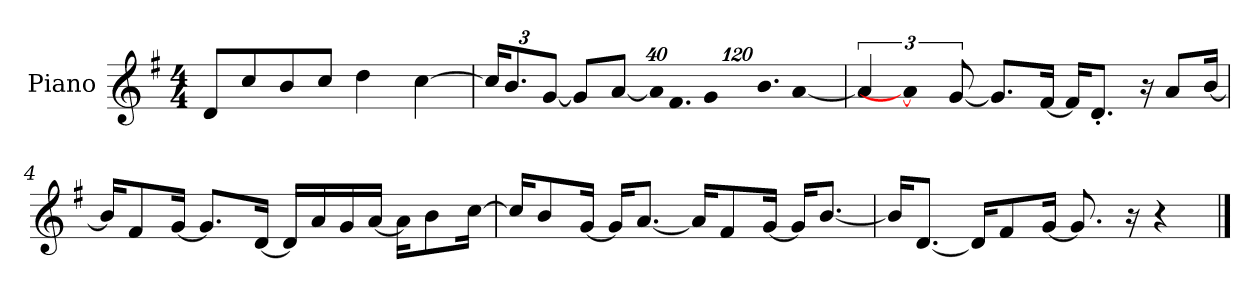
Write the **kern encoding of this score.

**kern
*part1
*staff1
*I"Piano
*I'P-no
*clefG2
*k[f#]
*M4/4
*MM90
=1
8d/L
8cc/
8b/
8cc/J
4dd\
[4cc\
=2
*Xbrackettup
24cc/KL]
12.b/
[12g/J
8g/L]
[8a/J
!LO:N:vis=32
640%23a/KLL]
!LO:N:vis=16.
960%103f#/J
!LO:N:vis=8
960%137g/
!LO:N:vis=16.
960%103b/L
[384%41a/J
=3
*brackettup
6a/]
1920a/_
[12g/
8.g/L]
[16f#/Jk
16f#/KL]
8.d'/J
16r
8a/L
[16b/Jk
=4
16b/KL]
8f#/
[16g/Jk
8.g/L]
[16d/Jk
16d/LL]
16a/
16g/
[16a/JJ
16a\KL]
8b\
[16cc\Jk
!!LO:LB:g=z
=5
16cc/KL]
8b/
[16g/Jk
16g/KL]
[8.a/J
16a/KL]
8f#/
[16g/Jk
16g/KL]
[8.b/J
=6
16b/KL]
[8.d/J
16d/KL]
8f#/
[16g/Jk
8.g/]
16r
4r
==
*-
